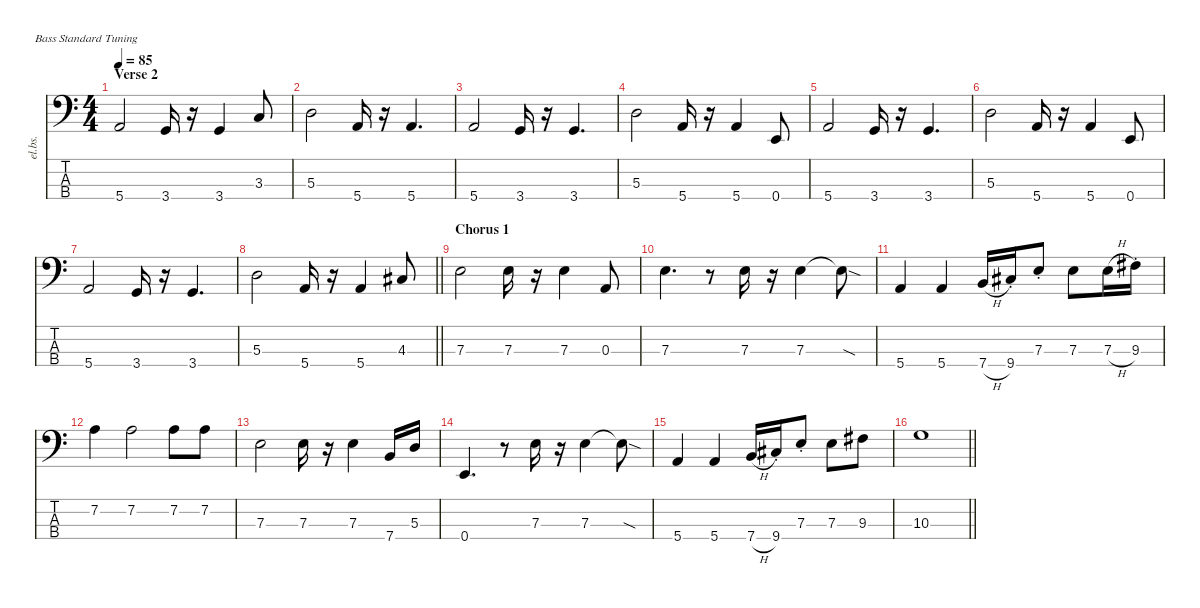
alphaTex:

\defaultSystemsLayout 4
\hideDynamics
\bracketExtendMode nobrackets
\otherSystemsTrackNameOrientation horizontal
\track ("Bass" "el.bs.") {defaultSystemsLayout 8 instrument electricbassfinger}
\staff {score tabs}
\tuning (G2 D2 A1 E1)
\ts (4 4)
\section ("" "Verse 2")
\tempo 85
\clef f4
\ks c
5.4.2{dy f} 3.4.16 r.16 3.4.4 3.3.8 |
5.3.2 5.4.16 r.16 5.4.4{d} |
5.4.2 3.4.16 r.16 3.4.4{d} |
5.3.2 5.4.16 r.16 5.4.4 0.4.8 |
5.4.2 3.4.16 r.16 3.4.4{d} |
5.3.2 5.4.16 r.16 5.4.4 0.4.8 |
5.4.2 3.4.16 r.16 3.4.4{d} |
\barLineRight lightlight
5.3.2 5.4.16 r.16 5.4.4 4.3{acc #}.8 |
\section ("" "Chorus 1")
7.3.2 7.3.16 r.16 7.3.4 0.3.8 |
7.3.4{d} r.8 7.3.16 r.16 7.3.4 7.3{sod t}.8 |
5.4.4 5.4.4 7.4{h}.16 9.4{st acc #}.16 7.3{st}.8 7.3.8 7.3{h}.16 9.3{st acc #}.16 |
7.2.4 7.2.2 7.2.8 7.2.8 |
7.3.2 7.3.16 r.16 7.3.4 7.4.16 5.3.16 |
0.4.4{d} r.8 7.3.16 r.16 7.3.4 7.3{sod t}.8 |
5.4.4 5.4.4 7.4{h}.16 9.4{st acc #}.16 7.3{st}.8 7.3.8 9.3{acc #}.8 |
\barLineRight lightlight
10.3.1
